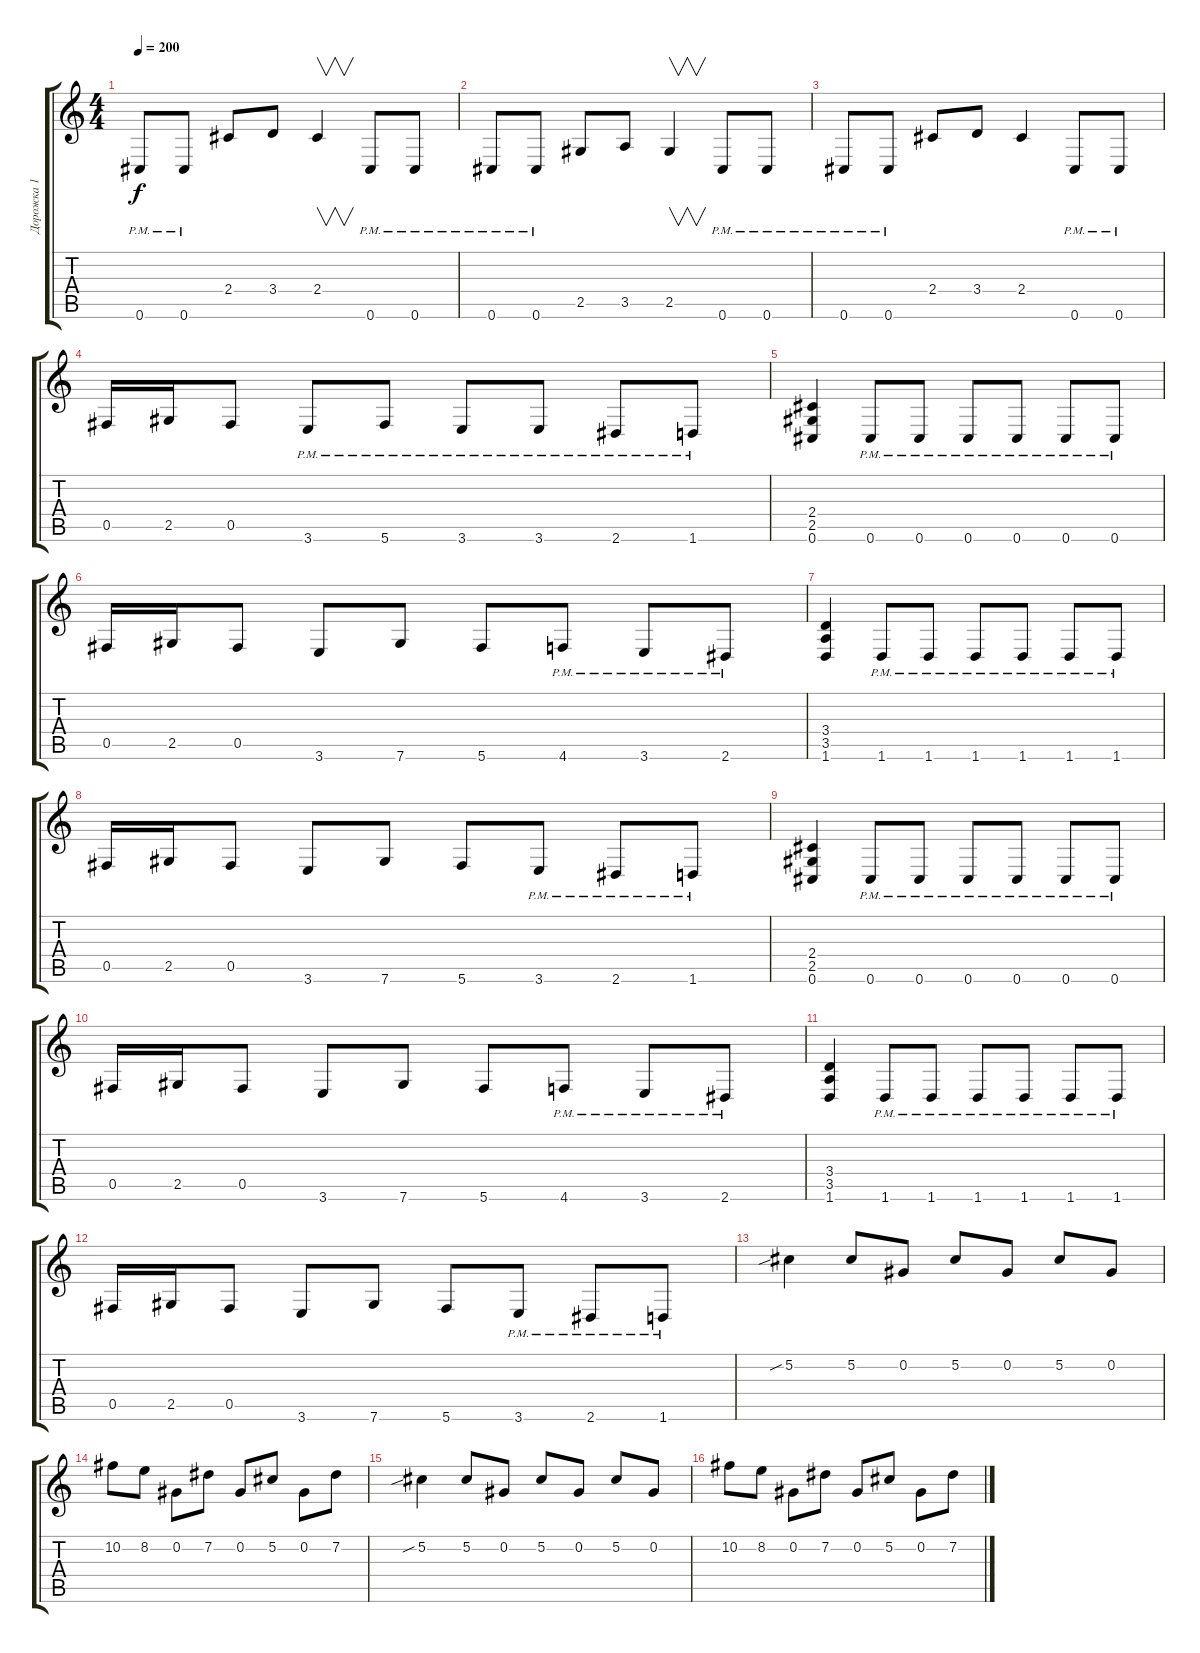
\track ("Дорожка 1" "Дорожка 1") {instrument overdrivenguitar}
\staff {score tabs}
\tuning (Db4 Ab3 E3 B2 Gb2 Db2) {hide}
\ts (4 4)
\tempo 200
\clef g2
\ks c
0.6{pm}.8{dy f} 0.6{pm}.8 2.4.8 3.4.8 2.4.4{v} 0.6{pm}.8 0.6{pm}.8 |
0.6{pm}.8 0.6{pm}.8 2.5.8 3.5.8 2.5.4{v} 0.6{pm}.8 0.6{pm}.8 |
0.6{pm}.8 0.6{pm}.8 2.4.8 3.4.8 2.4.4 0.6{pm}.8 0.6{pm}.8 |
0.5.16 2.5.16 0.5.8 3.6{pm}.8 5.6{pm}.8 3.6{pm}.8 3.6{pm}.8 2.6{pm}.8 1.6{pm}.8 |
(2.4 2.5 0.6).4 0.6{pm}.8 0.6{pm}.8 0.6{pm}.8 0.6{pm}.8 0.6{pm}.8 0.6{pm}.8 |
0.5.16 2.5.16 0.5.8 3.6.8 7.6.8 5.6.8 4.6{pm}.8 3.6{pm}.8 2.6{pm}.8 |
(3.4 3.5 1.6).4 1.6{pm}.8 1.6{pm}.8 1.6{pm}.8 1.6{pm}.8 1.6{pm}.8 1.6{pm}.8 |
0.5.16 2.5.16 0.5.8 3.6.8 7.6.8 5.6.8 3.6{pm}.8 2.6{pm}.8 1.6{pm}.8 |
(2.4 2.5 0.6).4 0.6{pm}.8 0.6{pm}.8 0.6{pm}.8 0.6{pm}.8 0.6{pm}.8 0.6{pm}.8 |
0.5.16 2.5.16 0.5.8 3.6.8 7.6.8 5.6.8 4.6{pm}.8 3.6{pm}.8 2.6{pm}.8 |
(3.4 3.5 1.6).4 1.6{pm}.8 1.6{pm}.8 1.6{pm}.8 1.6{pm}.8 1.6{pm}.8 1.6{pm}.8 |
0.5.16 2.5.16 0.5.8 3.6.8 7.6.8 5.6.8 3.6{pm}.8 2.6{pm}.8 1.6{pm}.8 |
5.2{sib}.4 5.2.8 0.2.8 5.2.8 0.2.8 5.2.8 0.2.8 |
10.2.8 8.2.8 0.2.8 7.2.8 0.2.8 5.2.8 0.2.8 7.2.8 |
5.2{sib}.4 5.2.8 0.2.8 5.2.8 0.2.8 5.2.8 0.2.8 |
10.2.8 8.2.8 0.2.8 7.2.8 0.2.8 5.2.8 0.2.8 7.2.8
